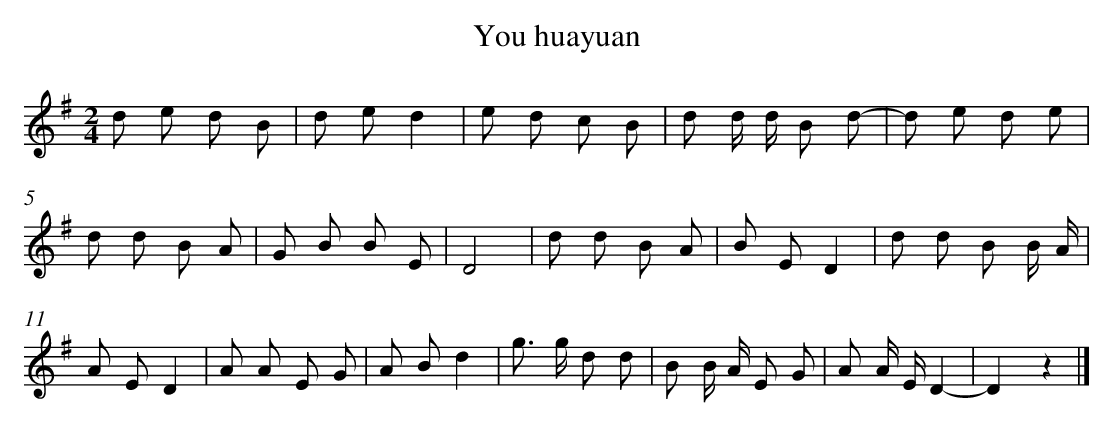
X:1
T: You huayuan
L: 1/8
M: 2/4
K: G
d e d B [I:setbarnb 1]|
d ed2 |
e d c B |
d d/ d/ B d- |
d e d e |
d d B A |
G B B E |
D4 |
d d B A |
B ED2 |
d d B B/ A/ |
A ED2 |
A A E G |
A Bd2 |
g> g d d |
B B/ A/ E G |
A A/ E/D2- |
D2z2 |]
